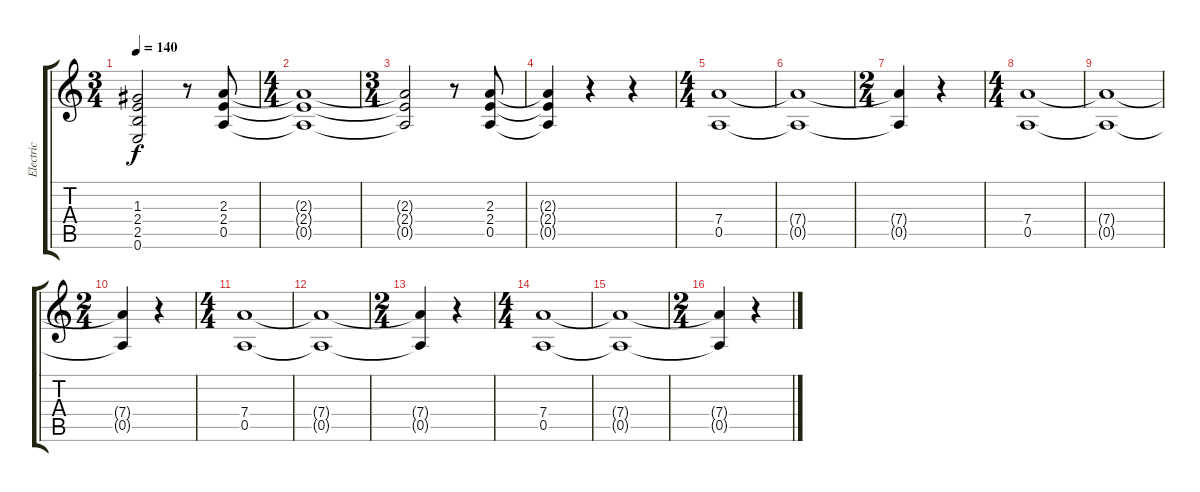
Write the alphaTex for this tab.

\track ("Electric" "Electric") {instrument overdrivenguitar}
\staff {score tabs}
\tuning (E4 B3 G3 D3 A2 E2) {hide}
\ts (3 4)
\tempo 140
\clef g2
\ks c
(1.3{t} 2.4{t} 2.5{t} 0.6{t}).2{dy f} r.8 (2.3 2.4 0.5).8 |
\ts (4 4)
(2.3{t} 2.4{t} 0.5{t}).1 |
\ts (3 4)
(2.3{t} 2.4{t} 0.5{t}).2 r.8 (2.3 2.4 0.5).8 |
(2.3{t} 2.4{t} 0.5{t}).4 r.4 r.4 |
\ts (4 4)
(7.4 0.5).1 |
(7.4{t} 0.5{t}).1 |
\ts (2 4)
(7.4{t} 0.5{t}).4 r.4 |
\ts (4 4)
(7.4 0.5).1 |
(7.4{t} 0.5{t}).1 |
\ts (2 4)
(7.4{t} 0.5{t}).4 r.4 |
\ts (4 4)
(7.4 0.5).1 |
(7.4{t} 0.5{t}).1 |
\ts (2 4)
(7.4{t} 0.5{t}).4 r.4 |
\ts (4 4)
(7.4 0.5).1 |
(7.4{t} 0.5{t}).1 |
\ts (2 4)
(7.4{t} 0.5{t}).4 r.4
